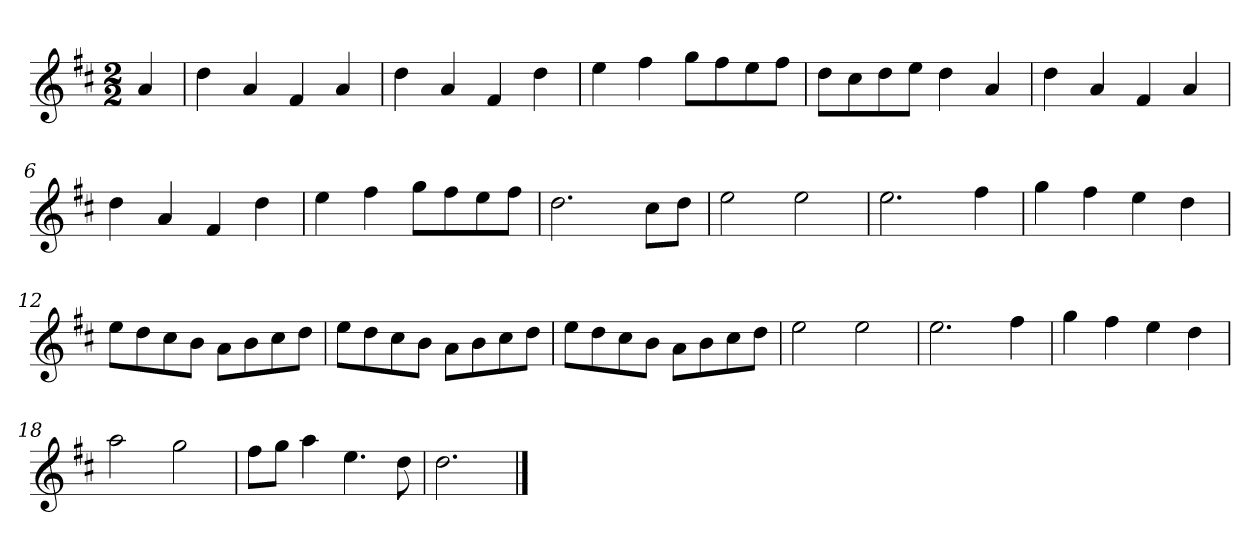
**kern
*part1
*staff1
*k[f#c#]
*M2/2
*MM120
=
4a
=1
4dd
4a
4f#
4a
=2
4dd
4a
4f#
4dd
=3
4ee
4ff#
8ggL
8ff#
8ee
8ff#J
=4
8ddL
8cc#
8dd
8eeJ
4dd
4a
=5
4dd
4a
4f#
4a
=6
4dd
4a
4f#
4dd
=7
4ee
4ff#
8ggL
8ff#
8ee
8ff#J
=8
2.dd
8cc#L
8ddJ
=9
2ee
2ee
=10
2.ee
4ff#
=11
4gg
4ff#
4ee
4dd
=12
8eeL
8dd
8cc#
8bJ
8aL
8b
8cc#
8ddJ
=13
8eeL
8dd
8cc#
8bJ
8aL
8b
8cc#
8ddJ
=14
8eeL
8dd
8cc#
8bJ
8aL
8b
8cc#
8ddJ
=15
2ee
2ee
=16
2.ee
4ff#
=17
4gg
4ff#
4ee
4dd
=18
2aa
2gg
=19
8ff#L
8ggJ
4aa
4.ee
8dd
=20
2.dd
==
*-
